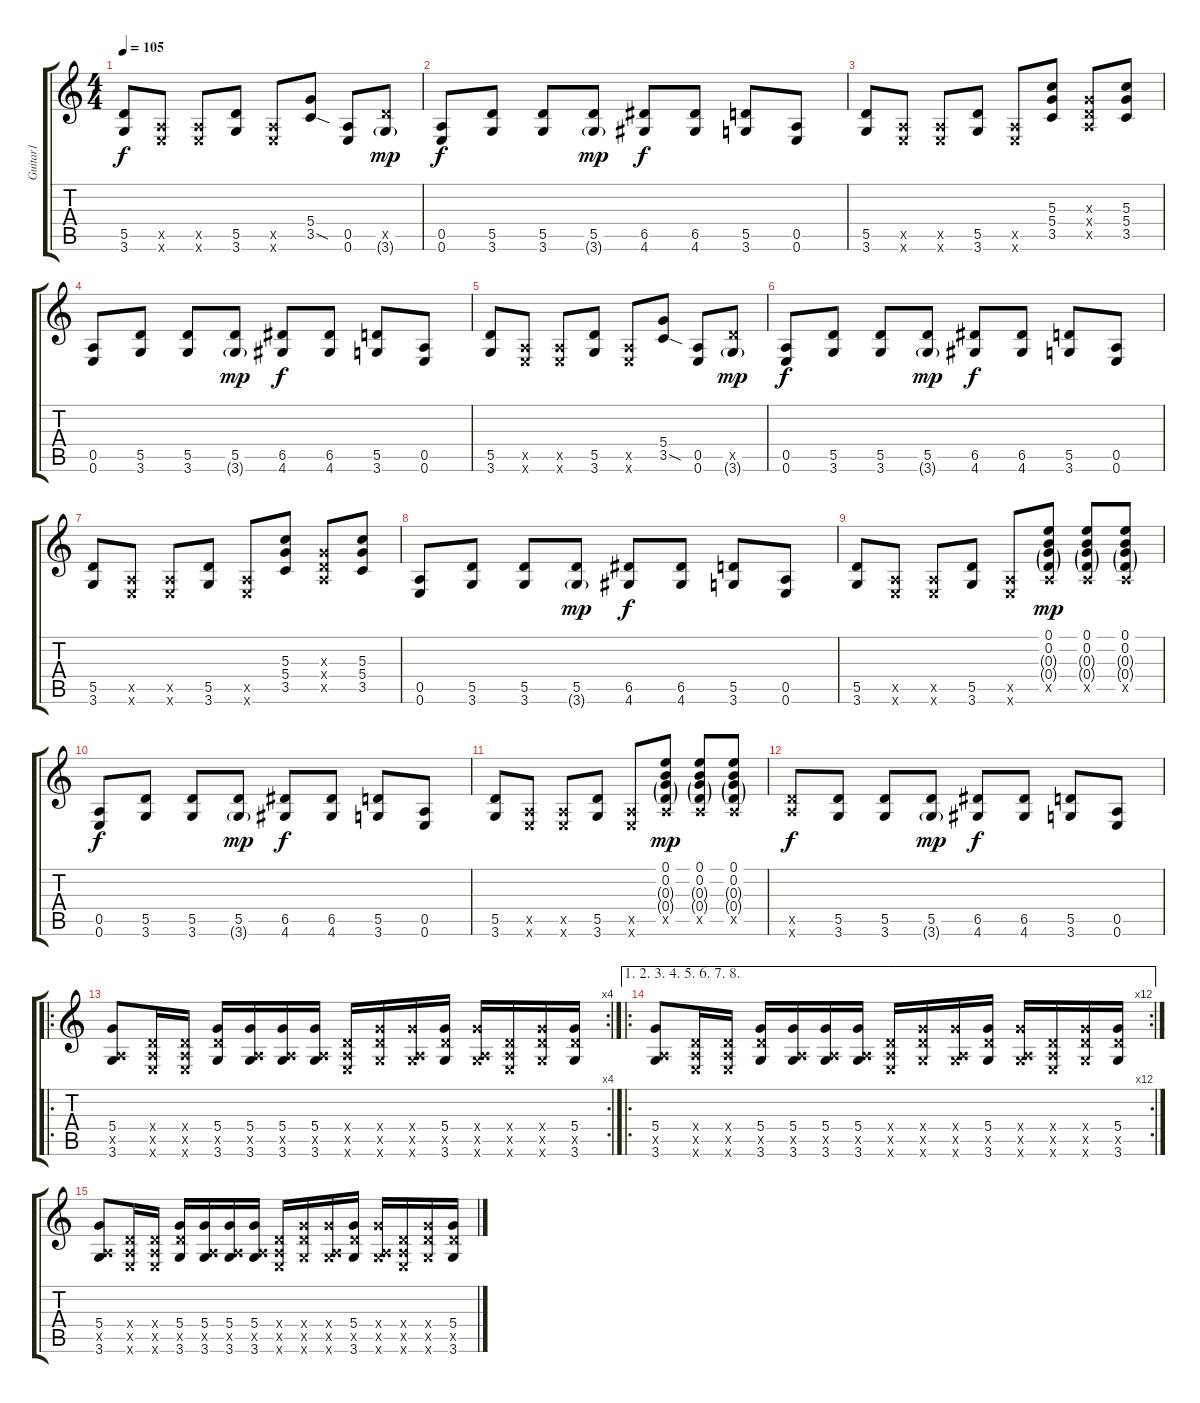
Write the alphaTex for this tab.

\track ("Guitar1" "Guitar1") {instrument distortionguitar}
\staff {score tabs}
\tuning (E4 B3 G3 D3 A2 E2) {hide}
\ts (4 4)
\tempo 105
\clef g2
\ks c
(5.5 3.6).8{dy f instrument distortionguitar} (0.5{x} 0.6{x}).8 (0.5{x} 0.6{x}).8 (5.5 3.6).8 (0.5{x} 0.6{x}).8 (5.4 3.5{sod}).8 (0.5 0.6).8 (5.5{x} 3.6{g}).8{dy mp} |
(0.5 0.6).8{dy f} (5.5 3.6).8 (5.5 3.6).8 (5.5 3.6{g}).8{dy mp} (6.5 4.6).8{dy f} (6.5 4.6).8 (5.5 3.6).8 (0.5 0.6).8 |
(5.5 3.6).8 (0.5{x} 0.6{x}).8 (0.5{x} 0.6{x}).8 (5.5 3.6).8 (0.5{x} 0.6{x}).8 (5.3 5.4 3.5).8 (0.3{x} 0.4{x} 0.5{x}).8 (5.3 5.4 3.5).8 |
(0.5 0.6).8 (5.5 3.6).8 (5.5 3.6).8 (5.5 3.6{g}).8{dy mp} (6.5 4.6).8{dy f} (6.5 4.6).8 (5.5 3.6).8 (0.5 0.6).8 |
(5.5 3.6).8 (0.5{x} 0.6{x}).8 (0.5{x} 0.6{x}).8 (5.5 3.6).8 (0.5{x} 0.6{x}).8 (5.4 3.5{sod}).8 (0.5 0.6).8 (5.5{x} 3.6{g}).8{dy mp} |
(0.5 0.6).8{dy f} (5.5 3.6).8 (5.5 3.6).8 (5.5 3.6{g}).8{dy mp} (6.5 4.6).8{dy f} (6.5 4.6).8 (5.5 3.6).8 (0.5 0.6).8 |
(5.5 3.6).8 (0.5{x} 0.6{x}).8 (0.5{x} 0.6{x}).8 (5.5 3.6).8 (0.5{x} 0.6{x}).8 (5.3 5.4 3.5).8 (0.3{x} 0.4{x} 0.5{x}).8 (5.3 5.4 3.5).8 |
(0.5 0.6).8 (5.5 3.6).8 (5.5 3.6).8 (5.5 3.6{g}).8{dy mp} (6.5 4.6).8{dy f} (6.5 4.6).8 (5.5 3.6).8 (0.5 0.6).8 |
(5.5 3.6).8 (0.5{x} 0.6{x}).8 (0.5{x} 0.6{x}).8 (5.5 3.6).8 (0.5{x} 0.6{x}).8 (0.1 0.2 0.3{g} 0.4{g} 0.5{x}).8{dy mp} (0.1 0.2 0.3{g} 0.4{g} 0.5{x}).8 (0.1 0.2 0.3{g} 0.4{g} 0.5{x}).8 |
(0.5 0.6).8{dy f} (5.5 3.6).8 (5.5 3.6).8 (5.5 3.6{g}).8{dy mp} (6.5 4.6).8{dy f} (6.5 4.6).8 (5.5 3.6).8 (0.5 0.6).8 |
(5.5 3.6).8 (0.5{x} 0.6{x}).8 (0.5{x} 0.6{x}).8 (5.5 3.6).8 (0.5{x} 0.6{x}).8 (0.1 0.2 0.3{g} 0.4{g} 0.5{x}).8{dy mp} (0.1 0.2 0.3{g} 0.4{g} 0.5{x}).8 (0.1 0.2 0.3{g} 0.4{g} 0.5{x}).8 |
(5.5{x} 5.6{x}).8{dy f} (5.5 3.6).8 (5.5 3.6).8 (5.5 3.6{g}).8{dy mp} (6.5 4.6).8{dy f} (6.5 4.6).8 (5.5 3.6).8 (0.5 0.6).8 |
\ro
\rc 4
(5.4 0.5{x} 3.6).8 (0.4{x} 0.5{x} 0.6{x}).16 (0.4{x} 0.5{x} 0.6{x}).16 (5.4 5.5{x} 3.6).16 (5.4 0.5{x} 3.6).16 (5.4 0.5{x} 3.6).16 (5.4 0.5{x} 3.6).16 (0.4{x} 0.5{x} 0.6{x}).16 (5.4{x} 5.5{x} 3.6{x}).16 (5.4{x} 0.5{x} 3.6{x}).16 (5.4 5.5{x} 3.6).16 (5.4{x} 0.5{x} 3.6{x}).16 (0.4{x} 0.5{x} 0.6{x}).16 (5.4{x} 5.5{x} 3.6{x}).16 (5.4 5.5{x} 3.6).16 |
\ae (1 2 3 4 5 6 7 8)
\ro
\rc 12
(5.4 0.5{x} 3.6).8 (0.4{x} 0.5{x} 0.6{x}).16 (0.4{x} 0.5{x} 0.6{x}).16 (5.4 5.5{x} 3.6).16 (5.4 0.5{x} 3.6).16 (5.4 0.5{x} 3.6).16 (5.4 0.5{x} 3.6).16 (0.4{x} 0.5{x} 0.6{x}).16 (5.4{x} 5.5{x} 3.6{x}).16 (5.4{x} 0.5{x} 3.6{x}).16 (5.4 5.5{x} 3.6).16 (5.4{x} 0.5{x} 3.6{x}).16 (0.4{x} 0.5{x} 0.6{x}).16 (5.4{x} 5.5{x} 3.6{x}).16 (5.4 5.5{x} 3.6).16 |
(5.4 0.5{x} 3.6).8 (0.4{x} 0.5{x} 0.6{x}).16 (0.4{x} 0.5{x} 0.6{x}).16 (5.4 5.5{x} 3.6).16 (5.4 0.5{x} 3.6).16 (5.4 0.5{x} 3.6).16 (5.4 0.5{x} 3.6).16 (0.4{x} 0.5{x} 0.6{x}).16 (5.4{x} 5.5{x} 3.6{x}).16 (5.4{x} 0.5{x} 3.6{x}).16 (5.4 5.5{x} 3.6).16 (5.4{x} 0.5{x} 3.6{x}).16 (0.4{x} 0.5{x} 0.6{x}).16 (5.4{x} 5.5{x} 3.6{x}).16 (5.4 5.5{x} 3.6).16
